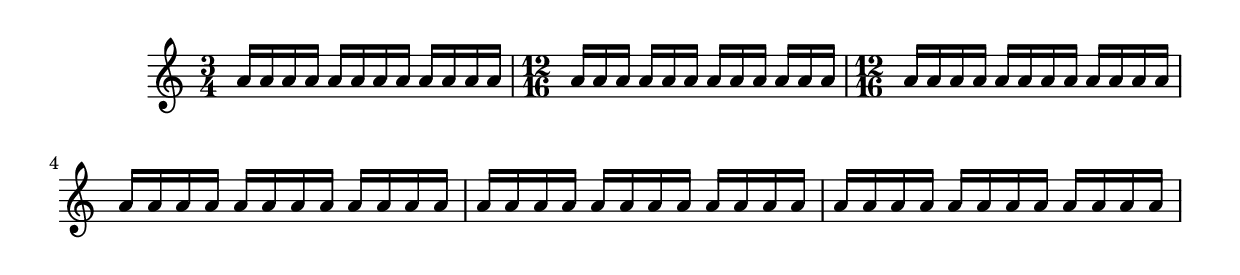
%% Do not edit this file; it is auto-generated from input/new
%% This file is in the public domain.
\version "2.11.62"

\header {
  lsrtags = "rhythms"
  texidoc = "
The property @code{measureLength} determines where bar lines
should be inserted and, with @code{beatLength} and
@code{beatGrouping}, how automatic beams should be generated
for beam durations and time signatures for which no beam-ending
rules are defined.  This example shows several ways of controlling
beaming by setting these properties.  The explanations are shown
as comments in the code.
"
  doctitle = "Using beatLength and beatGrouping"
} % begin verbatim


\relative c'' {
  \time 3/4
  % The default in 3/4 time is to beam in three groups
  % each of a quarter note length
  a16 a a a a a a a a a a a

  \time 12/16
  % No auto-beaming is defined for 12/16
  a16 a a a a a a a a a a a

  \time 3/4
  % Change time signature symbol, but retain underlying 3/4 beaming
  \set Score.timeSignatureFraction = #'(12 . 16)
  a16 a a a a a a a a a a a

  % The 3/4 time default grouping of (1 1 1) and beatLength of 1/8
  % are not consistent with a measureLength of 3/4, so the beams
  % are grouped at beatLength intervals
  \set Score.beatLength = #(ly:make-moment 1 8)
  a16 a a a a a a a a a a a

  % Specify beams in groups of (3 3 2 3) 1/16th notes
  % 3+3+2+3=11, and 11*1/16<>3/4, so beatGrouping does not apply,
  % and beams are grouped at beatLength (1/16) intervals
  \set Score.beatLength = #(ly:make-moment 1 16)
  \set Score.beatGrouping = #'(3 3 2 3)
  a16 a a a a a a a a a a a

  % Specify beams in groups of (3 4 2 3) 1/16th notes
  % 3+4+2+3=12, and 12*1/16=3/4, so beatGrouping applies
  \set Score.beatLength = #(ly:make-moment 1 16)
  \set Score.beatGrouping = #'(3 4 2 3)
  a16 a a a a a a a a a a a
}

